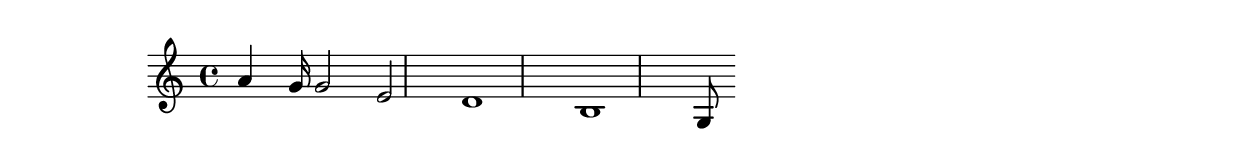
%{
Welcome to LilyPond
===================

Congratulations, LilyPond has been installed successfully.

Now to take it for the first test run.

  1. Save this file

  2. Select

       Compile > Typeset file

  from the menu.

  The file is processed, and

  3.  The PDF viewer will pop up. Click one of the noteheads.


That's it.  For more information, visit http://lilypond.org .

%}

\version "2.20.0"  % necessary for upgrading to future LilyPond versions.

\relative {
a'4 g16 g2 e2 d1 b1 g8 
}
